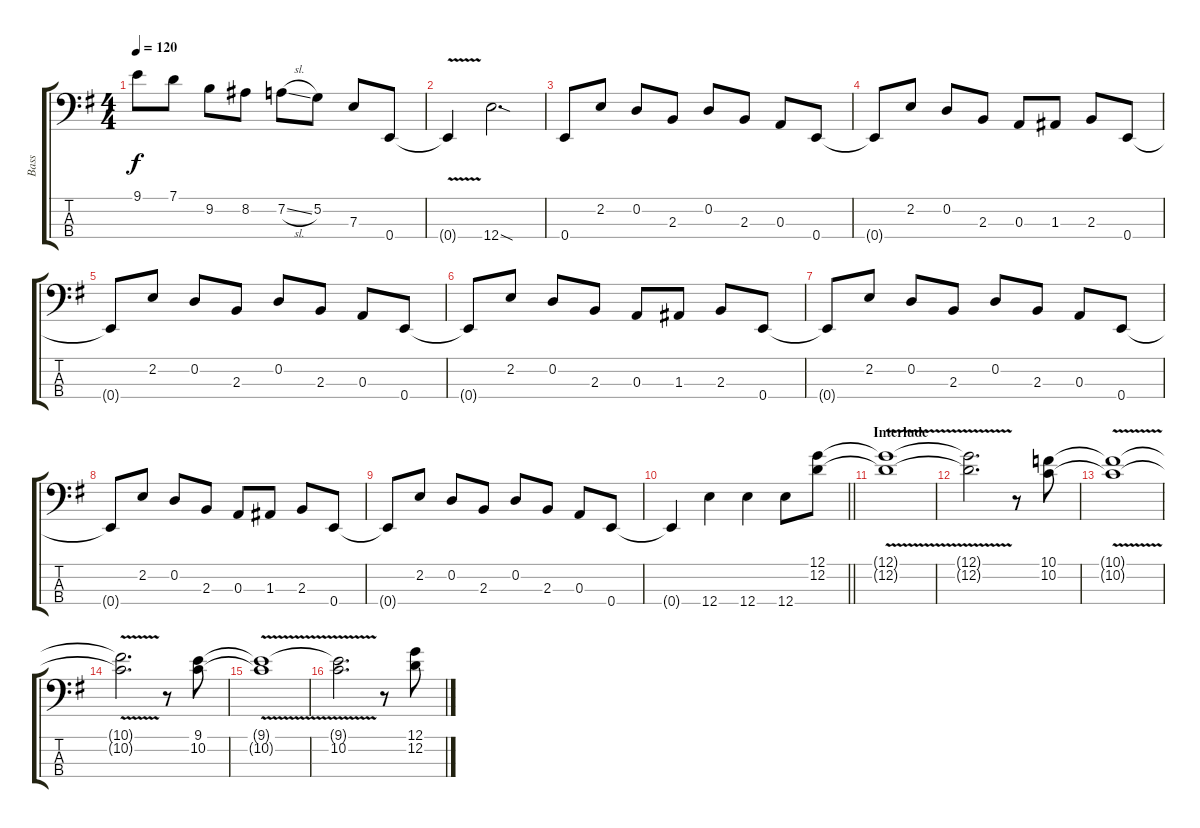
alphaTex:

\track ("Bass" "Bass") {instrument electricbassfinger}
\staff {score tabs}
\tuning (G2 D2 A1 E1) {hide}
\ts (4 4)
\tempo 120
\clef f4
\ks g
9.1.8{dy f} 7.1.8 9.2.8 8.2.8 7.2{sl}.8 5.2.8 7.3.8 0.4.8 |
0.4{v t}.4 12.4{sod}.2{d} |
0.4.8 2.2.8 0.2.8 2.3.8 0.2.8 2.3.8 0.3.8 0.4.8 |
0.4{t}.8 2.2.8 0.2.8 2.3.8 0.3.8 1.3.8 2.3.8 0.4.8 |
0.4{t}.8 2.2.8 0.2.8 2.3.8 0.2.8 2.3.8 0.3.8 0.4.8 |
0.4{t}.8 2.2.8 0.2.8 2.3.8 0.3.8 1.3.8 2.3.8 0.4.8 |
0.4{t}.8 2.2.8 0.2.8 2.3.8 0.2.8 2.3.8 0.3.8 0.4.8 |
0.4{t}.8 2.2.8 0.2.8 2.3.8 0.3.8 1.3.8 2.3.8 0.4.8 |
0.4{t}.8 2.2.8 0.2.8 2.3.8 0.2.8 2.3.8 0.3.8 0.4.8 |
\barLineRight lightlight
0.4{t}.4 12.4.4 12.4.4 12.4.8 (12.1 12.2).8 |
\section ("" "Interlude")
(12.1{v t} 12.2{t}).1 |
(12.1{t} 12.2{t}).2{d} r.8 (10.1 10.2).8 |
(10.1{v t} 10.2{t}).1 |
(10.1{t} 10.2{t}).2{d} r.8 (9.1 10.2).8 |
(9.1{v t} 10.2{t}).1 |
(9.1{t} 10.2).2{d} r.8 (12.1 12.2).8
